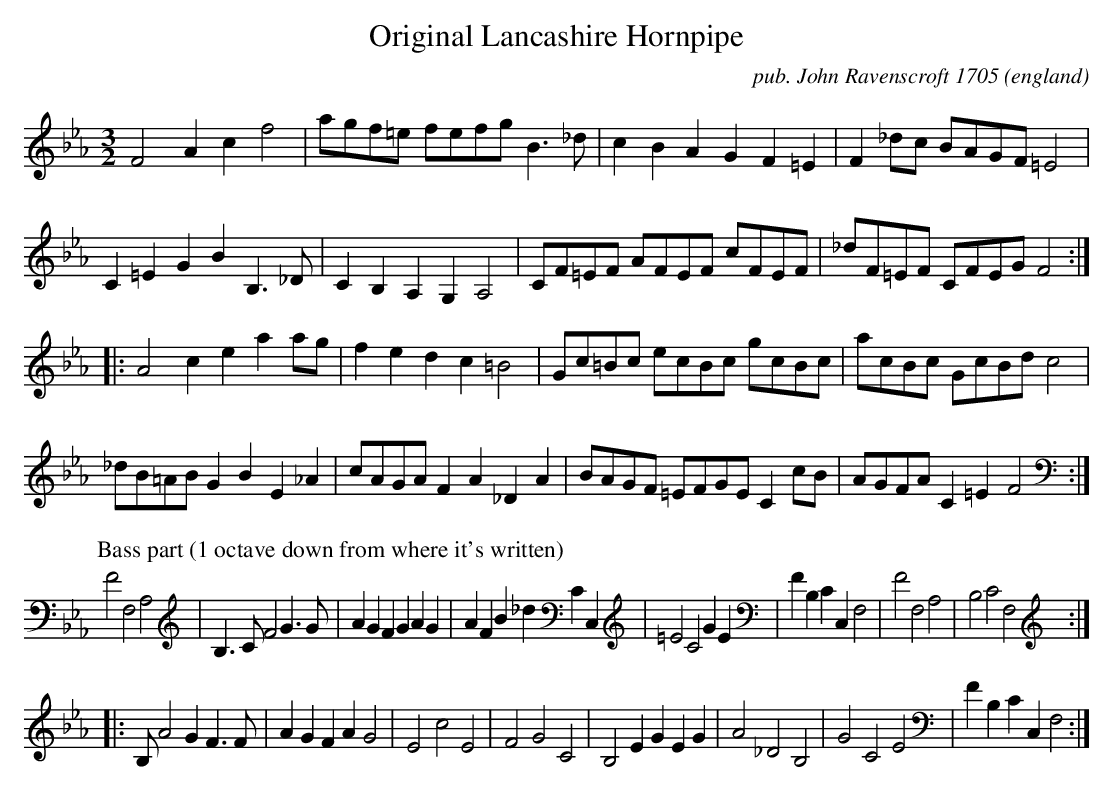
X:1
T:Original Lancashire Hornpipe
O:england
M:3/2
C:pub. John Ravenscroft 1705
K:FDor
F4 A2c2 f4|agf=e fefg B3_d|\
c2B2 A2G2 F2=E2|F2_dc BAGF =E4|
C2=E2 G2B2 B,3_D|C2B,2 A,2G,2 A,4|\
CF=EF AFEF cFEF|_dF=EF CFEG F4::
A4 c2e2 a2ag|f2e2 d2c2 =B4|\
Gc=Bc ecBc gcBc|acBc GcBd c4|
_dB=AB G2B2 E2_A2|cAGA F2A2 _D2A2|\
BAGF =EFGE C2cB|AGFA C2=E2 F4 :|
P:Bass part (1 octave down from where it's written)
F4 F,4 A,4|B,3C F4 G3G|\
A2G2 F2G2 A2G2|A2F2 B2_d2 C2C,2|\
=E4 C4 G2E2|F2B,2 C2C,2 F,4|\
F4 F,4 A,4|B,4 C4 F,4::
B,A4G2 F3F|A2G2 F2A2 G4|E4c4 E4|F4 G4 C4|\
B,4 E2G2 E2G2|A4 _D4 B,4|\
G4 C4 E4|F2B,2 C2C,2 F,4 :|
